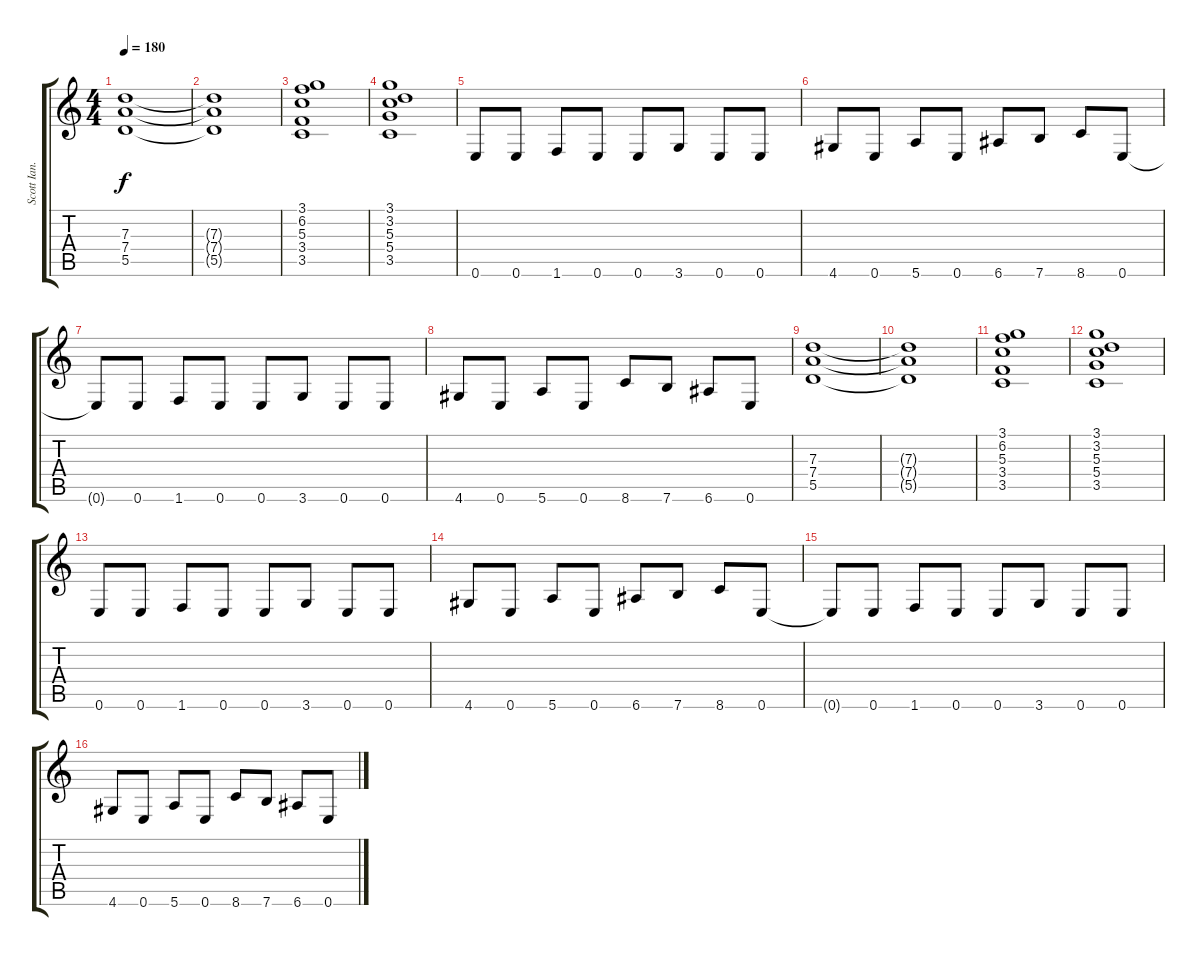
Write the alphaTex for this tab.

\track ("Scott Ian." "Scott Ian.") {instrument distortionguitar}
\staff {score tabs}
\tuning (E4 B3 G3 D3 A2 E2) {hide}
\ts (4 4)
\tempo 180
\clef g2
\ks c
(7.3 7.4 5.5).1{dy f} |
(7.3{t} 7.4{t} 5.5{t}).1 |
(3.1 6.2 5.3 3.4 3.5).1 |
(3.1 3.2 5.3 5.4 3.5).1 |
0.6.8 0.6.8 1.6.8 0.6.8 0.6.8 3.6.8 0.6.8 0.6.8 |
4.6.8 0.6.8 5.6.8 0.6.8 6.6.8 7.6.8 8.6.8 0.6.8 |
0.6{t}.8 0.6.8 1.6.8 0.6.8 0.6.8 3.6.8 0.6.8 0.6.8 |
4.6.8 0.6.8 5.6.8 0.6.8 8.6.8 7.6.8 6.6.8 0.6.8 |
(7.3 7.4 5.5).1 |
(7.3{t} 7.4{t} 5.5{t}).1 |
(3.1 6.2 5.3 3.4 3.5).1 |
(3.1 3.2 5.3 5.4 3.5).1 |
0.6.8 0.6.8 1.6.8 0.6.8 0.6.8 3.6.8 0.6.8 0.6.8 |
4.6.8 0.6.8 5.6.8 0.6.8 6.6.8 7.6.8 8.6.8 0.6.8 |
0.6{t}.8 0.6.8 1.6.8 0.6.8 0.6.8 3.6.8 0.6.8 0.6.8 |
4.6.8 0.6.8 5.6.8 0.6.8 8.6.8 7.6.8 6.6.8 0.6.8
